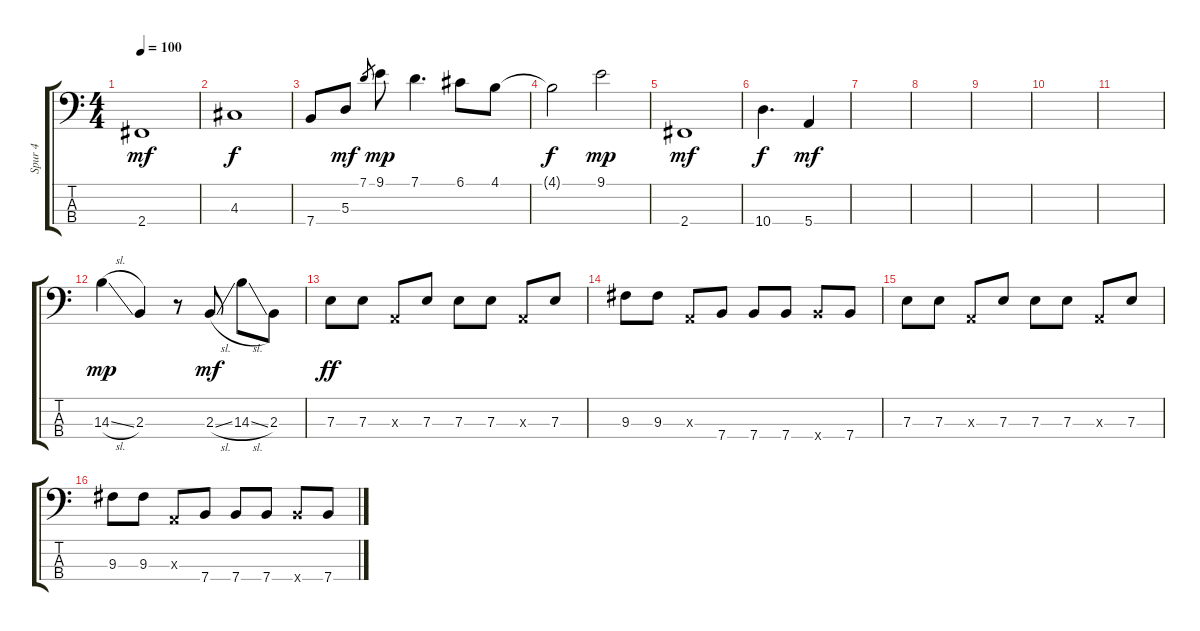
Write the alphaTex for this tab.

\track ("Spur 4" "Spur 4") {instrument synthbass2}
\staff {score tabs}
\tuning (G2 D2 A1 E1) {hide}
\ts (4 4)
\tempo 100
\clef f4
\ks c
2.4.1{dy mf} |
4.3.1{dy f} |
7.4.8 5.3.8{dy mf} 7.1.8{gr} 9.1.8{dy mp} 7.1.4{d} 6.1.8 4.1.8 |
4.1{t}.2{dy f} 9.1.2{dy mp} |
2.4.1{dy mf} |
10.4.4{d dy f} 5.4.4{dy mf} |
|
|
|
|
|
14.3{sl}.4{dy mp} 2.3.4 r.8 2.3{sl}.8{dy mf} 14.3{sl}.8 2.3.8 |
7.3.8{dy ff} 7.3.8 0.3{x}.8 7.3.8 7.3.8 7.3.8 0.3{x}.8 7.3.8 |
9.3.8 9.3.8 0.3{x}.8 7.4.8 7.4.8 7.4.8 7.4{x}.8 7.4.8 |
7.3.8 7.3.8 0.3{x}.8 7.3.8 7.3.8 7.3.8 0.3{x}.8 7.3.8 |
9.3.8 9.3.8 0.3{x}.8 7.4.8 7.4.8 7.4.8 7.4{x}.8 7.4.8
